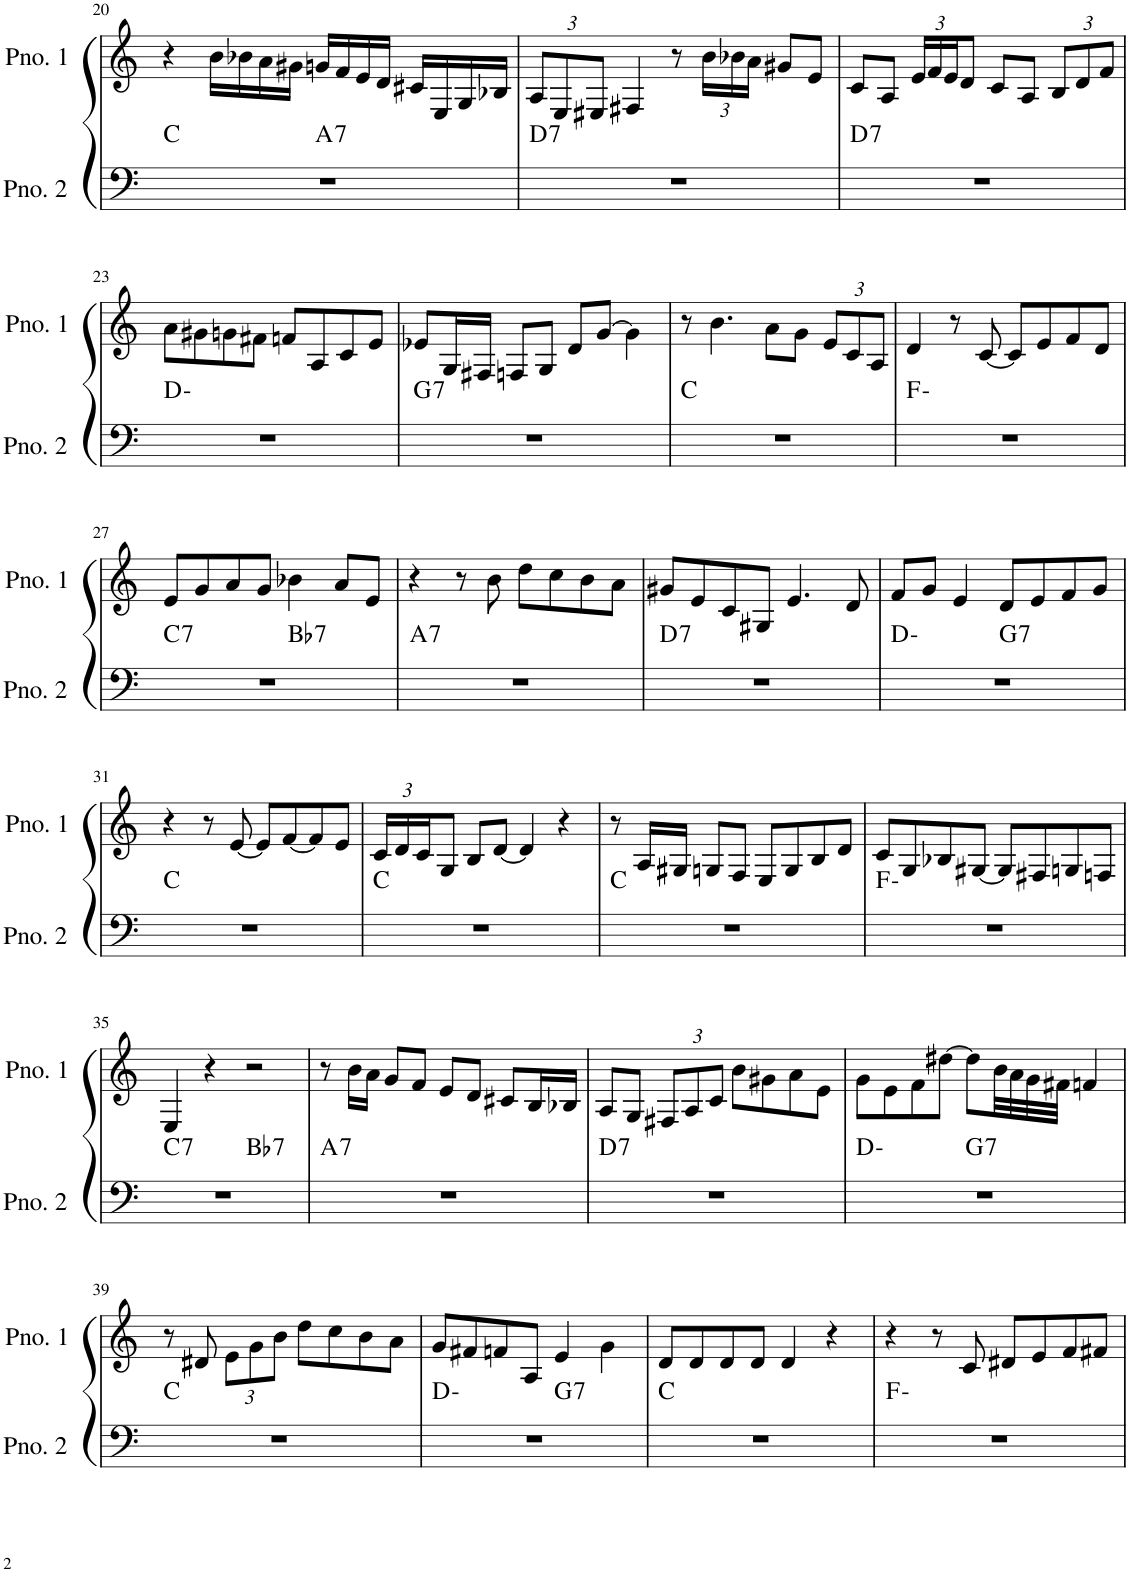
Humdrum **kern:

**kern	**harte	**kern
*part2	*part2	*part1
*staff2	*	*staff1
*I"ピアノ 2	*	*I"ピアノ 1
!!LO:PB:g=z
*clefF4	*	*clefG2
*k[]	*	*k[]
*M4/4	*	*M4/4
=20	=20	=20
*^	*	*
1r	2ryy	C:maj	4r
.	.	.	16b\LL
.	.	.	16b-X\
.	.	.	16a\
.	.	.	16g#X\JJ
!	!	!LO:H:kt=7	!
.	2ryy	A:7	16gn/LL
.	.	.	16f/
.	.	.	16e/
.	.	.	16d/JJ
.	.	.	16c#X/LL
.	.	.	16E/
.	.	.	16G/
.	.	.	16B-X/JJ
*v	*v	*	*
=21	=21	=21
*	*	*Xbrackettup
*^	*	*
!	!	!LO:H:kt=7	!
*v	*v	*	*
1r	D:7	12A/L
.	.	12E/
.	.	12E#X/J
.	.	4F#X/
.	.	8r
.	.	24b\LL
.	.	24b-X\
.	.	24a\JJ
.	.	8g#X/L
.	.	8e/J
=22	=22	=22
!	!LO:H:kt=7	!
1r	D:7	8c/L
.	.	8A/J
.	.	24e/LL
.	.	24f/
.	.	24e/J
.	.	8d/J
.	.	8c/L
.	.	8A/J
.	.	12B/L
.	.	12d/
.	.	12f/J
!!LO:LB:g=z
=23	=23	=23
1r	D:min	8a\L
.	.	8g#X\
.	.	8gn\
.	.	8f#X\J
.	.	8fn/L
.	.	8A/
.	.	8c/
.	.	8e/J
=24	=24	=24
!	!LO:H:kt=7	!
1r	G:7	8e-X/L
.	.	16G/L
.	.	16F#X/JJ
.	.	8Fn/L
.	.	8G/J
.	.	8d/L
.	.	[8g/J
.	.	4g\]
=25	=25	=25
1r	C:maj	8r
.	.	4.b\
.	.	8a\L
.	.	8g\J
.	.	12e/L
.	.	12c/
.	.	12A/J
=26	=26	=26
1r	F:min	4d/
.	.	8r
.	.	[8c/
.	.	8c/L]
.	.	8e/
.	.	8f/
.	.	8d/J
!!LO:LB:g=z
=27	=27	=27
!	!LO:H:kt=7	!
*^	*	*
1r	2ryy	C:7	8e/L
.	.	.	8g/
.	.	.	8a/
.	.	.	8g/J
!	!	!LO:H:kt=7	!
.	2ryy	Bb:7	4b-X\
.	.	.	8a/L
.	.	.	8e/J
=28	=28	=28	=28
!	!	!LO:H:kt=7	!
*v	*v	*	*
1r	A:7	4r
.	.	8r
.	.	8b\
.	.	8dd\L
.	.	8cc\
.	.	8b\
.	.	8a\J
=29	=29	=29
!	!LO:H:kt=7	!
1r	D:7	8g#X/L
.	.	8e/
.	.	8c/
.	.	8G#X/J
.	.	4.e/
.	.	8d/
=30	=30	=30
*^	*	*
1r	2ryy	D:min	8f/L
.	.	.	8g/J
.	.	.	4e/
!	!	!LO:H:kt=7	!
.	2ryy	G:7	8d/L
.	.	.	8e/
.	.	.	8f/
.	.	.	8g/J
*v	*v	*	*
!!LO:LB:g=z
=31	=31	=31
1r	C:maj	4r
.	.	8r
.	.	[8e/
.	.	8e/L]
.	.	[8f/
.	.	8f/]
.	.	8e/J
=32	=32	=32
1r	C:maj	24c/LL
.	.	24d/
.	.	24c/J
.	.	8G/J
.	.	8B/L
.	.	[8d/J
.	.	4d/]
.	.	4r
=33	=33	=33
1r	C:maj	8r
.	.	16A/LL
.	.	16G#X/JJ
.	.	8Gn/L
.	.	8F/J
.	.	8E/L
.	.	8G/
.	.	8B/
.	.	8d/J
=34	=34	=34
1r	F:min	8c/L
.	.	8G/
.	.	8B-X/
.	.	[8G#X/J
.	.	8G#/L]
.	.	8F#X/
.	.	8Gn/
.	.	8Fn/J
!!LO:LB:g=z
=35	=35	=35
!	!LO:H:kt=7	!
*^	*	*
1r	2ryy	C:7	4E/
.	.	.	4r
!	!	!LO:H:kt=7	!
.	2ryy	Bb:7	2r
=36	=36	=36	=36
!	!	!LO:H:kt=7	!
*v	*v	*	*
1r	A:7	8r
.	.	16b\LL
.	.	16a\JJ
.	.	8g/L
.	.	8f/J
.	.	8e/L
.	.	8d/J
.	.	8c#X/L
.	.	16B/L
.	.	16B-X/JJ
=37	=37	=37
!	!LO:H:kt=7	!
1r	D:7	8A/L
.	.	8G/J
.	.	12F#X/L
.	.	12A/
.	.	12c/J
.	.	8b\L
.	.	8g#X\
.	.	8a\
.	.	8e\J
=38	=38	=38
*^	*	*
1r	2ryy	D:min	8g\L
.	.	.	8e\
.	.	.	8f\
.	.	.	[8dd#X\J
!	!	!LO:H:kt=7	!
.	2ryy	G:7	8dd#\L]
.	.	.	32b\LL
.	.	.	32a\
.	.	.	32g\
.	.	.	32f#X\JJJ
.	.	.	4fn/
*v	*v	*	*
!!LO:LB:g=z
=39	=39	=39
1r	C:maj	8r
.	.	8d#X/
.	.	12e\L
.	.	12g\
.	.	12b\J
.	.	8dd\L
.	.	8cc\
.	.	8b\
.	.	8a\J
=40	=40	=40
*^	*	*
1r	2ryy	D:min	8g/L
.	.	.	8f#X/
.	.	.	8fn/
.	.	.	8A/J
!	!	!LO:H:kt=7	!
.	2ryy	G:7	4e/
.	.	.	4g\
*v	*v	*	*
=41	=41	=41
1r	C:maj	8d/L
.	.	8d/
.	.	8d/
.	.	8d/J
.	.	4d/
.	.	4r
=42	=42	=42
1r	F:min	4r
.	.	8r
.	.	8c/
.	.	8d#X/L
.	.	8e/
.	.	8f/
.	.	8f#X/J
=	=	=
*-	*-	*-
